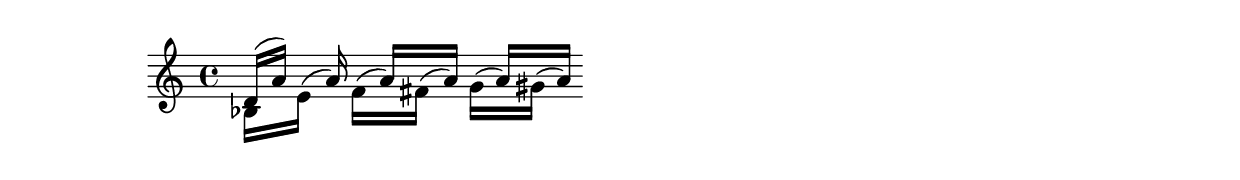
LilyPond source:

%% Do not edit this file; it is automatically
%% generated from LSR http://lsr.dsi.unimi.it
%% This file is in the public domain.
\version "2.13.10"

\header {
  lsrtags = "expressive-marks, keyboards, unfretted-strings"

%% Translation of GIT committish: 45fc8488655f9ea122d1ec6e3328892618bd6971
  texidoces = "
En determinadas situaciones es necesario crear ligaduras de
expresión entre notas que están en voces distintas.

La solución es añadir notas invisibles a una de las voces
utilizando @code{\\hideNotes}.

Este ejemplo es el compás 235 de la Chacona de la segunda Partita
para violín solo, BWV 1004, de Bach.

"
  doctitlees = "Hacer ligaduras entre voces distintas"

  texidoc = "
In some situations, it may be necessary to create slurs between notes
from different voices.

The solution is to add invisible notes to one of the voices, using
@code{\\hideNotes}.

This example is measure 235 of the Ciaconna from Bach's 2nd Partita for
solo violin, BWV 1004.

"
  doctitle = "Creating slurs across voices"
} % begin verbatim

\relative c' {
  <<
    {
      d16( a') s a s a[ s a] s a[ s a]
    }
    \\
    {
      \slurUp
      bes,16[ s e](
      \hideNotes a)
      \unHideNotes f[(
      \hideNotes a)
      \unHideNotes fis](
      \hideNotes a)
      \unHideNotes g[(
      \hideNotes a)
      \unHideNotes gis](
      \hideNotes a)
    }
  >>
}

